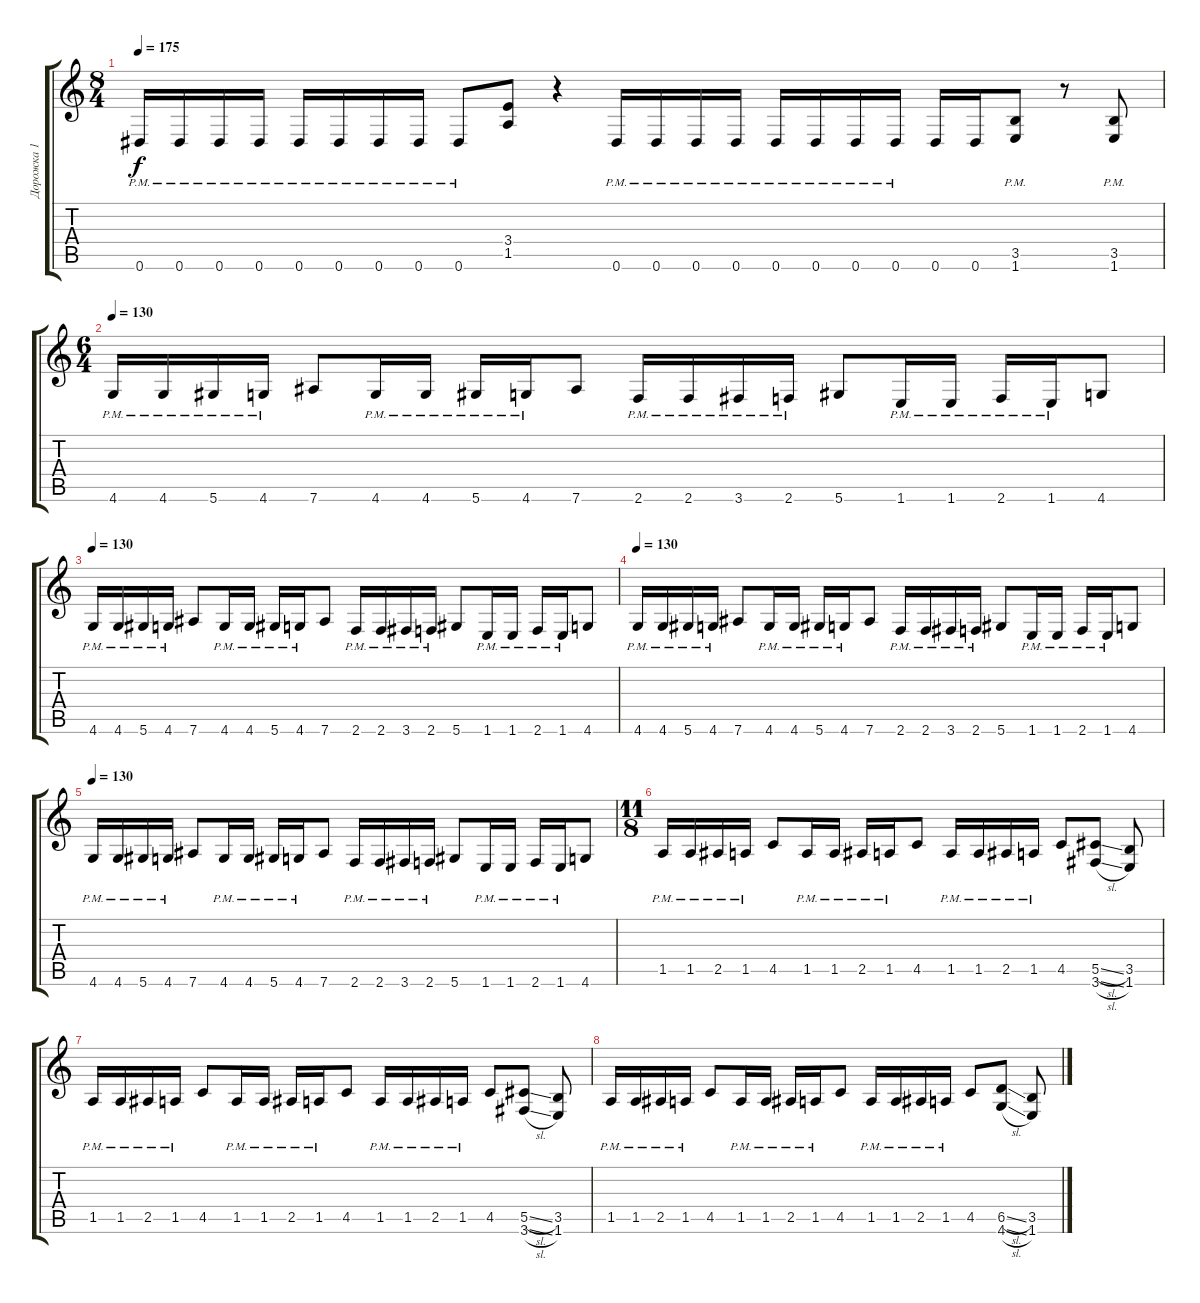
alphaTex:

\track ("Дорожка 1" "Дорожка 1") {instrument distortionguitar}
\staff {score tabs}
\tuning (Eb4 Bb3 Gb3 Db3 Ab2 Eb2) {hide}
\ts (8 4)
\tempo 175
\clef g2
\ks c
0.6{pm}.16{dy f} 0.6{pm}.16 0.6{pm}.16 0.6{pm}.16 0.6{pm}.16 0.6{pm}.16 0.6{pm}.16 0.6{pm}.16 0.6{pm}.8 (3.4 1.5).8 r.4 0.6{pm}.16 0.6{pm}.16 0.6{pm}.16 0.6{pm}.16 0.6{pm}.16 0.6{pm}.16 0.6{pm}.16 0.6{pm}.16 0.6.16 0.6.16 (3.5{pm} 1.6{pm}).8 r.8 (3.5{pm} 1.6{pm}).8 |
\ts (6 4)
\tempo 130
4.6{pm}.16 4.6{pm}.16 5.6{pm}.16 4.6{pm}.16 7.6.8 4.6{pm}.16 4.6{pm}.16 5.6{pm}.16 4.6{pm}.16 7.6.8 2.6{pm}.16 2.6{pm}.16 3.6{pm}.16 2.6{pm}.16 5.6.8 1.6{pm}.16 1.6{pm}.16 2.6{pm}.16 1.6{pm}.16 4.6.8 |
\tempo 130
4.6{pm}.16 4.6{pm}.16 5.6{pm}.16 4.6{pm}.16 7.6.8 4.6{pm}.16 4.6{pm}.16 5.6{pm}.16 4.6{pm}.16 7.6.8 2.6{pm}.16 2.6{pm}.16 3.6{pm}.16 2.6{pm}.16 5.6.8 1.6{pm}.16 1.6{pm}.16 2.6{pm}.16 1.6{pm}.16 4.6.8 |
\tempo 130
4.6{pm}.16 4.6{pm}.16 5.6{pm}.16 4.6{pm}.16 7.6.8 4.6{pm}.16 4.6{pm}.16 5.6{pm}.16 4.6{pm}.16 7.6.8 2.6{pm}.16 2.6{pm}.16 3.6{pm}.16 2.6{pm}.16 5.6.8 1.6{pm}.16 1.6{pm}.16 2.6{pm}.16 1.6{pm}.16 4.6.8 |
\tempo 130
4.6{pm}.16 4.6{pm}.16 5.6{pm}.16 4.6{pm}.16 7.6.8 4.6{pm}.16 4.6{pm}.16 5.6{pm}.16 4.6{pm}.16 7.6.8 2.6{pm}.16 2.6{pm}.16 3.6{pm}.16 2.6{pm}.16 5.6.8 1.6{pm}.16 1.6{pm}.16 2.6{pm}.16 1.6{pm}.16 4.6.8 |
\ts (11 8)
1.5{pm}.16 1.5{pm}.16 2.5{pm}.16 1.5{pm}.16 4.5.8 1.5{pm}.16 1.5{pm}.16 2.5{pm}.16 1.5{pm}.16 4.5.8 1.5{pm}.16 1.5{pm}.16 2.5{pm}.16 1.5{pm}.16 4.5.8 (5.5{sl} 3.6{sl}).8 (3.5 1.6).8 |
1.5{pm}.16 1.5{pm}.16 2.5{pm}.16 1.5{pm}.16 4.5.8 1.5{pm}.16 1.5{pm}.16 2.5{pm}.16 1.5{pm}.16 4.5.8 1.5{pm}.16 1.5{pm}.16 2.5{pm}.16 1.5{pm}.16 4.5.8 (5.5{sl} 3.6{sl}).8 (3.5 1.6).8 |
1.5{pm}.16 1.5{pm}.16 2.5{pm}.16 1.5{pm}.16 4.5.8 1.5{pm}.16 1.5{pm}.16 2.5{pm}.16 1.5{pm}.16 4.5.8 1.5{pm}.16 1.5{pm}.16 2.5{pm}.16 1.5{pm}.16 4.5.8 (6.5{sl} 4.6{sl}).8 (3.5 1.6).8
